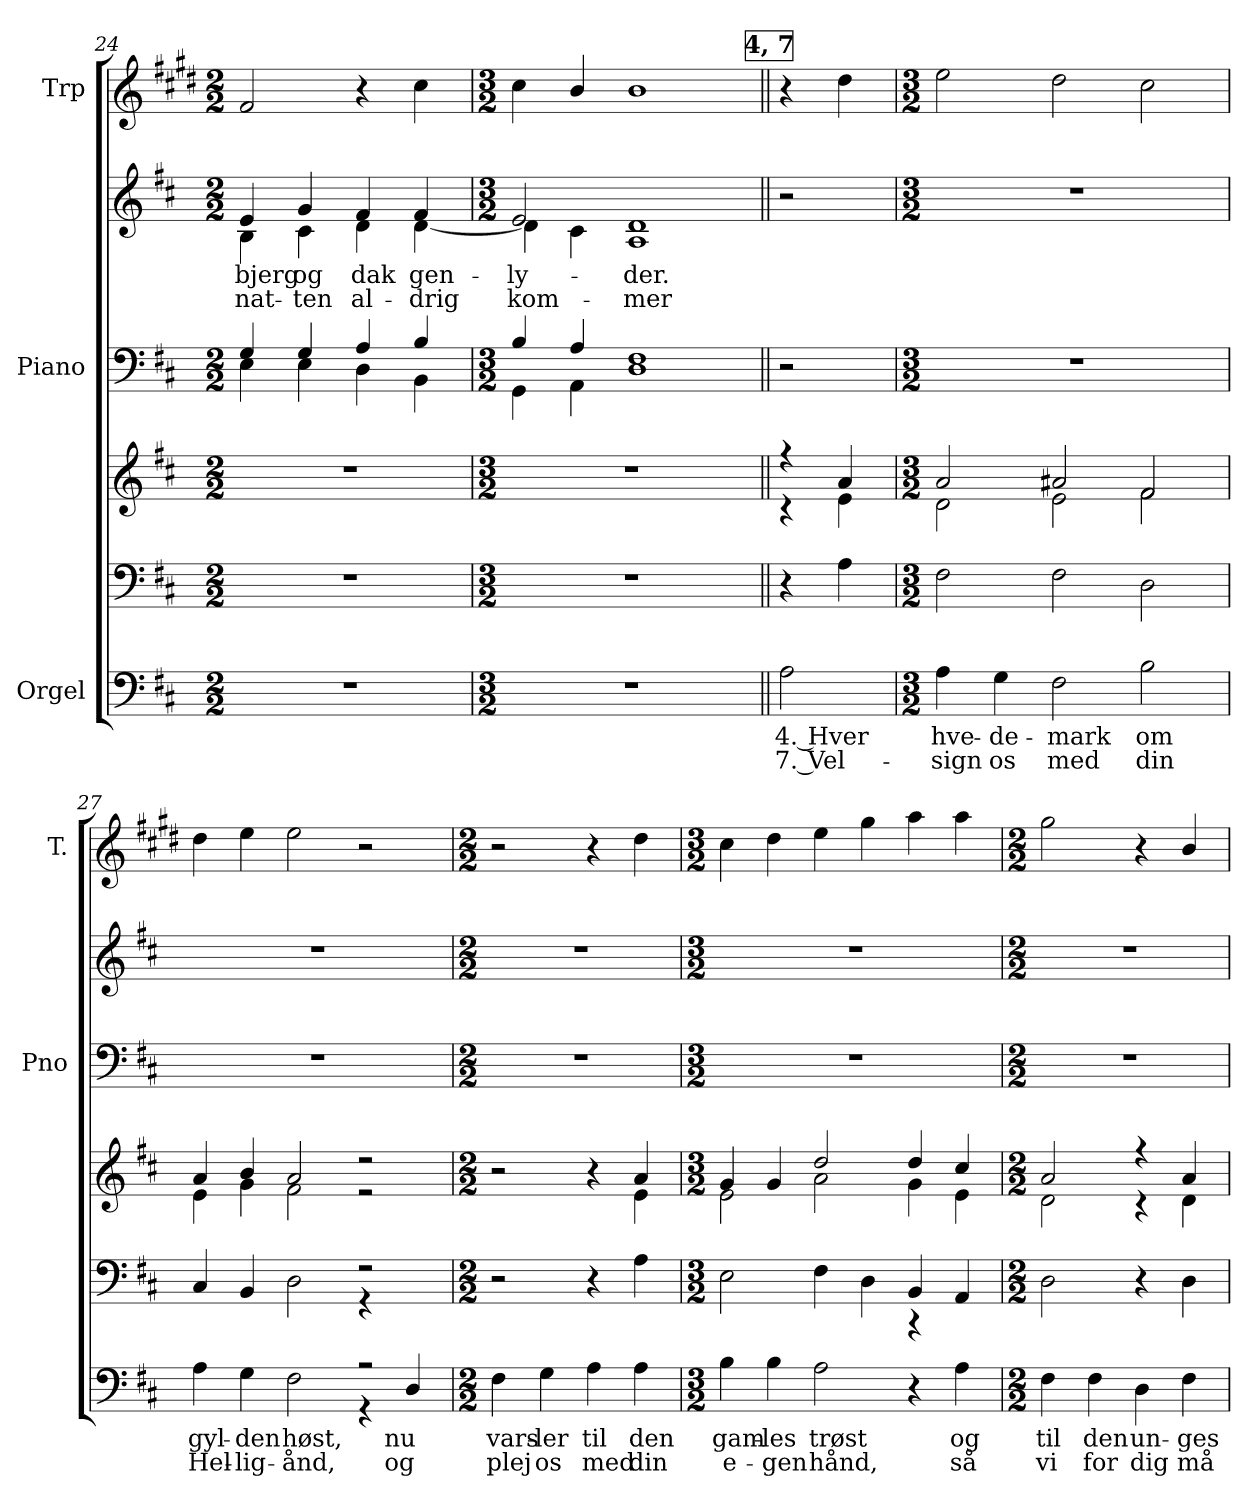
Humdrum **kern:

**kern	**text	**text	**kern	**kern	**kern	**kern	**text	**text	**kern
*part3	*part3	*part3	*part3	*part3	*part2	*part2	*part2	*part2	*part1
*staff6	*staff6	*staff6	*staff5	*staff4	*staff3	*staff2	*staff2	*staff2	*staff1
*I"Orgel	*	*	*	*	*I"Piano	*	*	*	*I"Trp
*	*	*	*	*	*I'Pno	*	*	*	*I'T.
*clefF4	*	*	*clefF4	*clefG2	*clefF4	*clefG2	*	*	*clefG2
*	*	*	*	*	*	*	*	*	*ITrd1c2
*k[f#c#]	*	*	*k[f#c#]	*k[f#c#]	*k[f#c#]	*k[f#c#]	*	*	*k[f#c#]
*M2/2	*	*	*M2/2	*M2/2	*M2/2	*M2/2	*	*	*M2/2
=24	=24	=24	=24	=24	=24	=24	=24	=24	=24
*	*	*	*	*	*^	*	*	*	*
!	!	!	!	!	!	!	!	!LO:LY:b	!LO:LY:b	!
*	*	*	*	*	*	*	*^	*	*	*
1r	.	.	1r	1r	4G/	4E\	4e/	4B\	bjerg	nat-	2e/
!	!	!	!	!	!	!	!	!	!LO:LY:b	!LO:LY:b	!
.	.	.	.	.	4G/	4E\	4g/	4c#\	og	-ten	.
!	!	!	!	!	!	!	!	!	!LO:LY:b	!LO:LY:b	!
.	.	.	.	.	4A/	4D\	4f#/	4d\	dak	al-	4r
!	!	!	!	!	!	!	!	!	!LO:LY:b	!LO:LY:b	!
.	.	.	.	.	4B/	4BB\	4f#/	[4d\	gen-	-drig	4b\
=25	=25	=25	=25	=25	=25	=25	=25	=25	=25	=25	=25
*M3/2	*	*	*M3/2	*M3/2	*M3/2	*	*M3/2	*	*	*	*M3/2
!	!	!	!	!	!	!	!	!	!LO:LY:b	!LO:LY:b	!
1.r	.	.	1.r	1.r	4B/	4GG\	2e/	4d\]	-ly-	kom-	4b\
.	.	.	.	.	4A/	4AA\	.	4c#\	.	.	4a/
!	!	!	!	!	!	!	!	!	!LO:LY:b	!LO:LY:b	!
.	.	.	.	.	1F#	1D	1d	1A	-der.	-mer	1a
!!LO:PB:g=z
!!LO:REH:place=s1:a:B:fs=14:t=4, 7
=25X2||	=25X2||	=25X2||	=25X2||	=25X2||	=25X2||	=25X2||	=25X2||	=25X2||	=25X2||	=25X2||	=25X2||
!	!LO:LY:b	!LO:LY:b	!	!	!	!	!	!	!	!	!
*	*	*	*	*	*v	*v	*	*	*	*	*
*	*	*	*	*^	*	*v	*v	*	*	*
2A\	4. Hver	7. Vel-	4r	4r	4r	2r	2r	.	.	4r
.	.	.	4A\	4a/	4e\	.	.	.	.	4cc#\
=26	=26	=26	=26	=26	=26	=26	=26	=26	=26	=26
*M3/2	*	*	*M3/2	*M3/2	*	*M3/2	*M3/2	*	*	*M3/2
!	!LO:LY:b	!LO:LY:b	!	!	!	!	!	!	!	!
4A\	hve-	-sign	2F#\	2a/	2d\	1.r	1.r	.	.	2dd\
!	!LO:LY:b	!LO:LY:b	!	!	!	!	!	!	!	!
4G\	-de-	os	.	.	.	.	.	.	.	.
!	!LO:LY:b	!LO:LY:b	!	!	!	!	!	!	!	!
2F#\	-mark	med	2F#\	2a#X/	2e\	.	.	.	.	2cc#\
!	!LO:LY:b	!LO:LY:b	!	!	!	!	!	!	!	!
2B\	om	din	2D\	2f#/	2f#\	.	.	.	.	2b\
=27	=27	=27	=27	=27	=27	=27	=27	=27	=27	=27
*^	*	*	*	*	*	*	*	*	*	*
!	!	!LO:LY:b	!LO:LY:b	!	!	!	!	!	!	!	!
*	*	*	*	*^	*	*	*	*	*	*	*
1ryy	4A\	gyl-	Hel-	4C#/	1ryy	4a/	4e\	1.r	1.r	.	.	4cc#\
!	!	!LO:LY:b	!LO:LY:b	!	!	!	!	!	!	!	!	!
.	4G\	-den	-lig-	4BB/	.	4b/	4g\	.	.	.	.	4dd\
!	!	!LO:LY:b	!LO:LY:b	!	!	!	!	!	!	!	!	!
.	2F#\	høst,	-ånd,	2D\	.	2a/	2f#\	.	.	.	.	2dd\
2r	4r	.	.	2r	4r	2r	2r	.	.	.	.	2r
!	!	!LO:LY:b	!LO:LY:b	!	!	!	!	!	!	!	!	!
.	4D/	nu	og	.	4ryy	.	.	.	.	.	.	.
*v	*v	*	*	*	*	*	*	*	*	*	*	*
*	*	*	*v	*v	*	*	*	*	*	*	*
=28	=28	=28	=28	=28	=28	=28	=28	=28	=28	=28
*M2/2	*	*	*M2/2	*M2/2	*	*M2/2	*M2/2	*	*	*M2/2
*^	*	*	*^	*	*	*	*	*	*	*
!	!	!LO:LY:b	!LO:LY:b	!	!	!	!	!	!	!	!	!
*v	*v	*	*	*	*	*	*	*	*	*	*	*
*	*	*	*v	*v	*	*	*	*	*	*	*
4F#\	vars-	plej	2r	2r	2.ryy	1r	1r	.	.	2r
!	!LO:LY:b	!LO:LY:b	!	!	!	!	!	!	!	!
4G\	-ler	os	.	.	.	.	.	.	.	.
!	!LO:LY:b	!LO:LY:b	!	!	!	!	!	!	!	!
4A\	til	med	4r	4r	.	.	.	.	.	4r
!	!LO:LY:b	!LO:LY:b	!	!	!	!	!	!	!	!
4A\	den	din	4A\	4a/	4e\	.	.	.	.	4cc#\
=29	=29	=29	=29	=29	=29	=29	=29	=29	=29	=29
*M3/2	*	*	*M3/2	*M3/2	*	*M3/2	*M3/2	*	*	*M3/2
!	!LO:LY:b	!LO:LY:b	!	!	!	!	!	!	!	!
*	*	*	*^	*	*	*	*	*	*	*
4B\	gam-	e-	2E\	1ryy	4g/	2e\	1.r	1.r	.	.	4b\
!	!LO:LY:b	!LO:LY:b	!	!	!	!	!	!	!	!	!
4B\	-les	-gen	.	.	4g/	.	.	.	.	.	4cc#\
!	!LO:LY:b	!LO:LY:b	!	!	!	!	!	!	!	!	!
2A\	trøst	hånd,	4F#\	.	2dd/	2a\	.	.	.	.	4dd\
.	.	.	4D\	.	.	.	.	.	.	.	4ff#\
4r	.	.	4BB/	4r	4dd/	4g\	.	.	.	.	4gg\
!	!LO:LY:b	!LO:LY:b	!	!	!	!	!	!	!	!	!
4A\	og	så	4AA/	4ryy	4cc#/	4e\	.	.	.	.	4gg\
*	*	*	*v	*v	*	*	*	*	*	*	*
!!LO:LB:g=z
=30	=30	=30	=30	=30	=30	=30	=30	=30	=30	=30
*M2/2	*	*	*M2/2	*M2/2	*	*M2/2	*M2/2	*	*	*M2/2
*	*	*	*^	*	*	*	*	*	*	*
!	!LO:LY:b	!LO:LY:b	!	!	!	!	!	!	!	!	!
*	*	*	*v	*v	*	*	*	*	*	*	*
4F#\	til	vi	2D\	2a/	2d\	1r	1r	.	.	2ff#\
!	!LO:LY:b	!LO:LY:b	!	!	!	!	!	!	!	!
4F#\	den	for	.	.	.	.	.	.	.	.
!	!LO:LY:b	!LO:LY:b	!	!	!	!	!	!	!	!
4D\	un-	dig	4r	4r	4r	.	.	.	.	4r
!	!LO:LY:b	!LO:LY:b	!	!	!	!	!	!	!	!
4F#\	-ges	må	4D\	4a/	4d\	.	.	.	.	4a/
*	*	*	*	*v	*v	*	*	*	*	*
=	=	=	=	=	=	=	=	=	=
*-	*-	*-	*-	*-	*-	*-	*-	*-	*-
